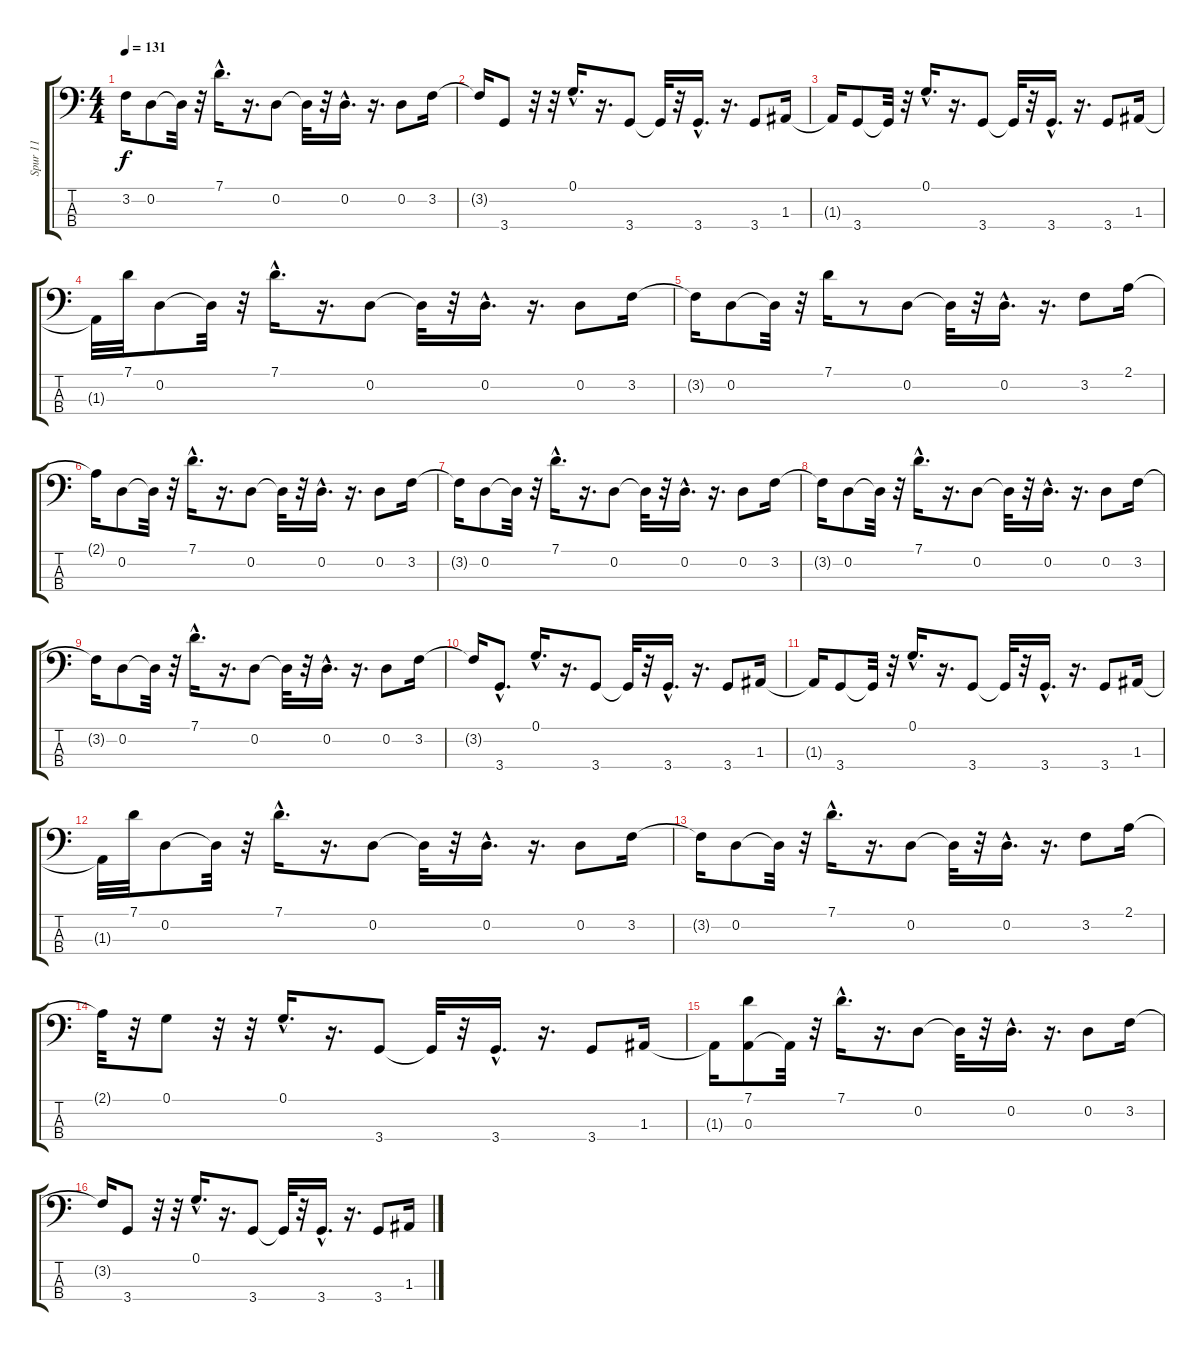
\track ("Spur 11" "Spur 11") {instrument synthbass2}
\staff {score tabs}
\tuning (G2 D2 A1 E1) {hide}
\ts (4 4)
\tempo 131
\clef f4
\ks c
3.2{t}.16{dy f} 0.2.8 0.2{t}.32 r.32 7.1{hac}.16{d} r.16{d} 0.2.8 0.2{t}.32 r.32 0.2{hac}.16{d} r.16{d} 0.2.8 3.2.16 |
3.2{t}.16 3.4.8 r.32 r.32 0.1{hac}.16{d} r.16{d} 3.4.8 3.4{t}.32 r.32 3.4{hac}.16{d} r.16{d} 3.4.8 1.3.16 |
1.3{t}.16 3.4.8 3.4{t}.32 r.32 0.1{hac}.16{d} r.16{d} 3.4.8 3.4{t}.32 r.32 3.4{hac}.16{d} r.16{d} 3.4.8 1.3.16 |
1.3{t}.32 7.1.32 0.2.8 0.2{t}.32 r.32 7.1{hac}.16{d} r.16{d} 0.2.8 0.2{t}.32 r.32 0.2{hac}.16{d} r.16{d} 0.2.8 3.2.16 |
3.2{t}.16 0.2.8 0.2{t}.32 r.32 7.1.16 r.8 0.2.8 0.2{t}.32 r.32 0.2{hac}.16{d} r.16{d} 3.2.8 2.1.16 |
2.1{t}.16 0.2.8 0.2{t}.32 r.32 7.1{hac}.16{d} r.16{d} 0.2.8 0.2{t}.32 r.32 0.2{hac}.16{d} r.16{d} 0.2.8 3.2.16 |
3.2{t}.16 0.2.8 0.2{t}.32 r.32 7.1{hac}.16{d} r.16{d} 0.2.8 0.2{t}.32 r.32 0.2{hac}.16{d} r.16{d} 0.2.8 3.2.16 |
3.2{t}.16 0.2.8 0.2{t}.32 r.32 7.1{hac}.16{d} r.16{d} 0.2.8 0.2{t}.32 r.32 0.2{hac}.16{d} r.16{d} 0.2.8 3.2.16 |
3.2{t}.16 0.2.8 0.2{t}.32 r.32 7.1{hac}.16{d} r.16{d} 0.2.8 0.2{t}.32 r.32 0.2{hac}.16{d} r.16{d} 0.2.8 3.2.16 |
3.2{t}.16 3.4{hac}.8{d} 0.1{hac}.16{d} r.16{d} 3.4.8 3.4{t}.32 r.32 3.4{hac}.16{d} r.16{d} 3.4.8 1.3.16 |
1.3{t}.16 3.4.8 3.4{t}.32 r.32 0.1{hac}.16{d} r.16{d} 3.4.8 3.4{t}.32 r.32 3.4{hac}.16{d} r.16{d} 3.4.8 1.3.16 |
1.3{t}.32 7.1.32 0.2.8 0.2{t}.32 r.32 7.1{hac}.16{d} r.16{d} 0.2.8 0.2{t}.32 r.32 0.2{hac}.16{d} r.16{d} 0.2.8 3.2.16 |
3.2{t}.16 0.2.8 0.2{t}.32 r.32 7.1{hac}.16{d} r.16{d} 0.2.8 0.2{t}.32 r.32 0.2{hac}.16{d} r.16{d} 3.2.8 2.1.16 |
2.1{t}.32 r.32 0.1.8 r.32 r.32 0.1{hac}.16{d} r.16{d} 3.4.8 3.4{t}.32 r.32 3.4{hac}.16{d} r.16{d} 3.4.8 1.3.16 |
1.3{t}.16 (7.1 0.3).8 0.3{t}.32 r.32 7.1{hac}.16{d} r.16{d} 0.2.8 0.2{t}.32 r.32 0.2{hac}.16{d} r.16{d} 0.2.8 3.2.16 |
3.2{t}.16 3.4.8 r.32 r.32 0.1{hac}.16{d} r.16{d} 3.4.8 3.4{t}.32 r.32 3.4{hac}.16{d} r.16{d} 3.4.8 1.3.16
